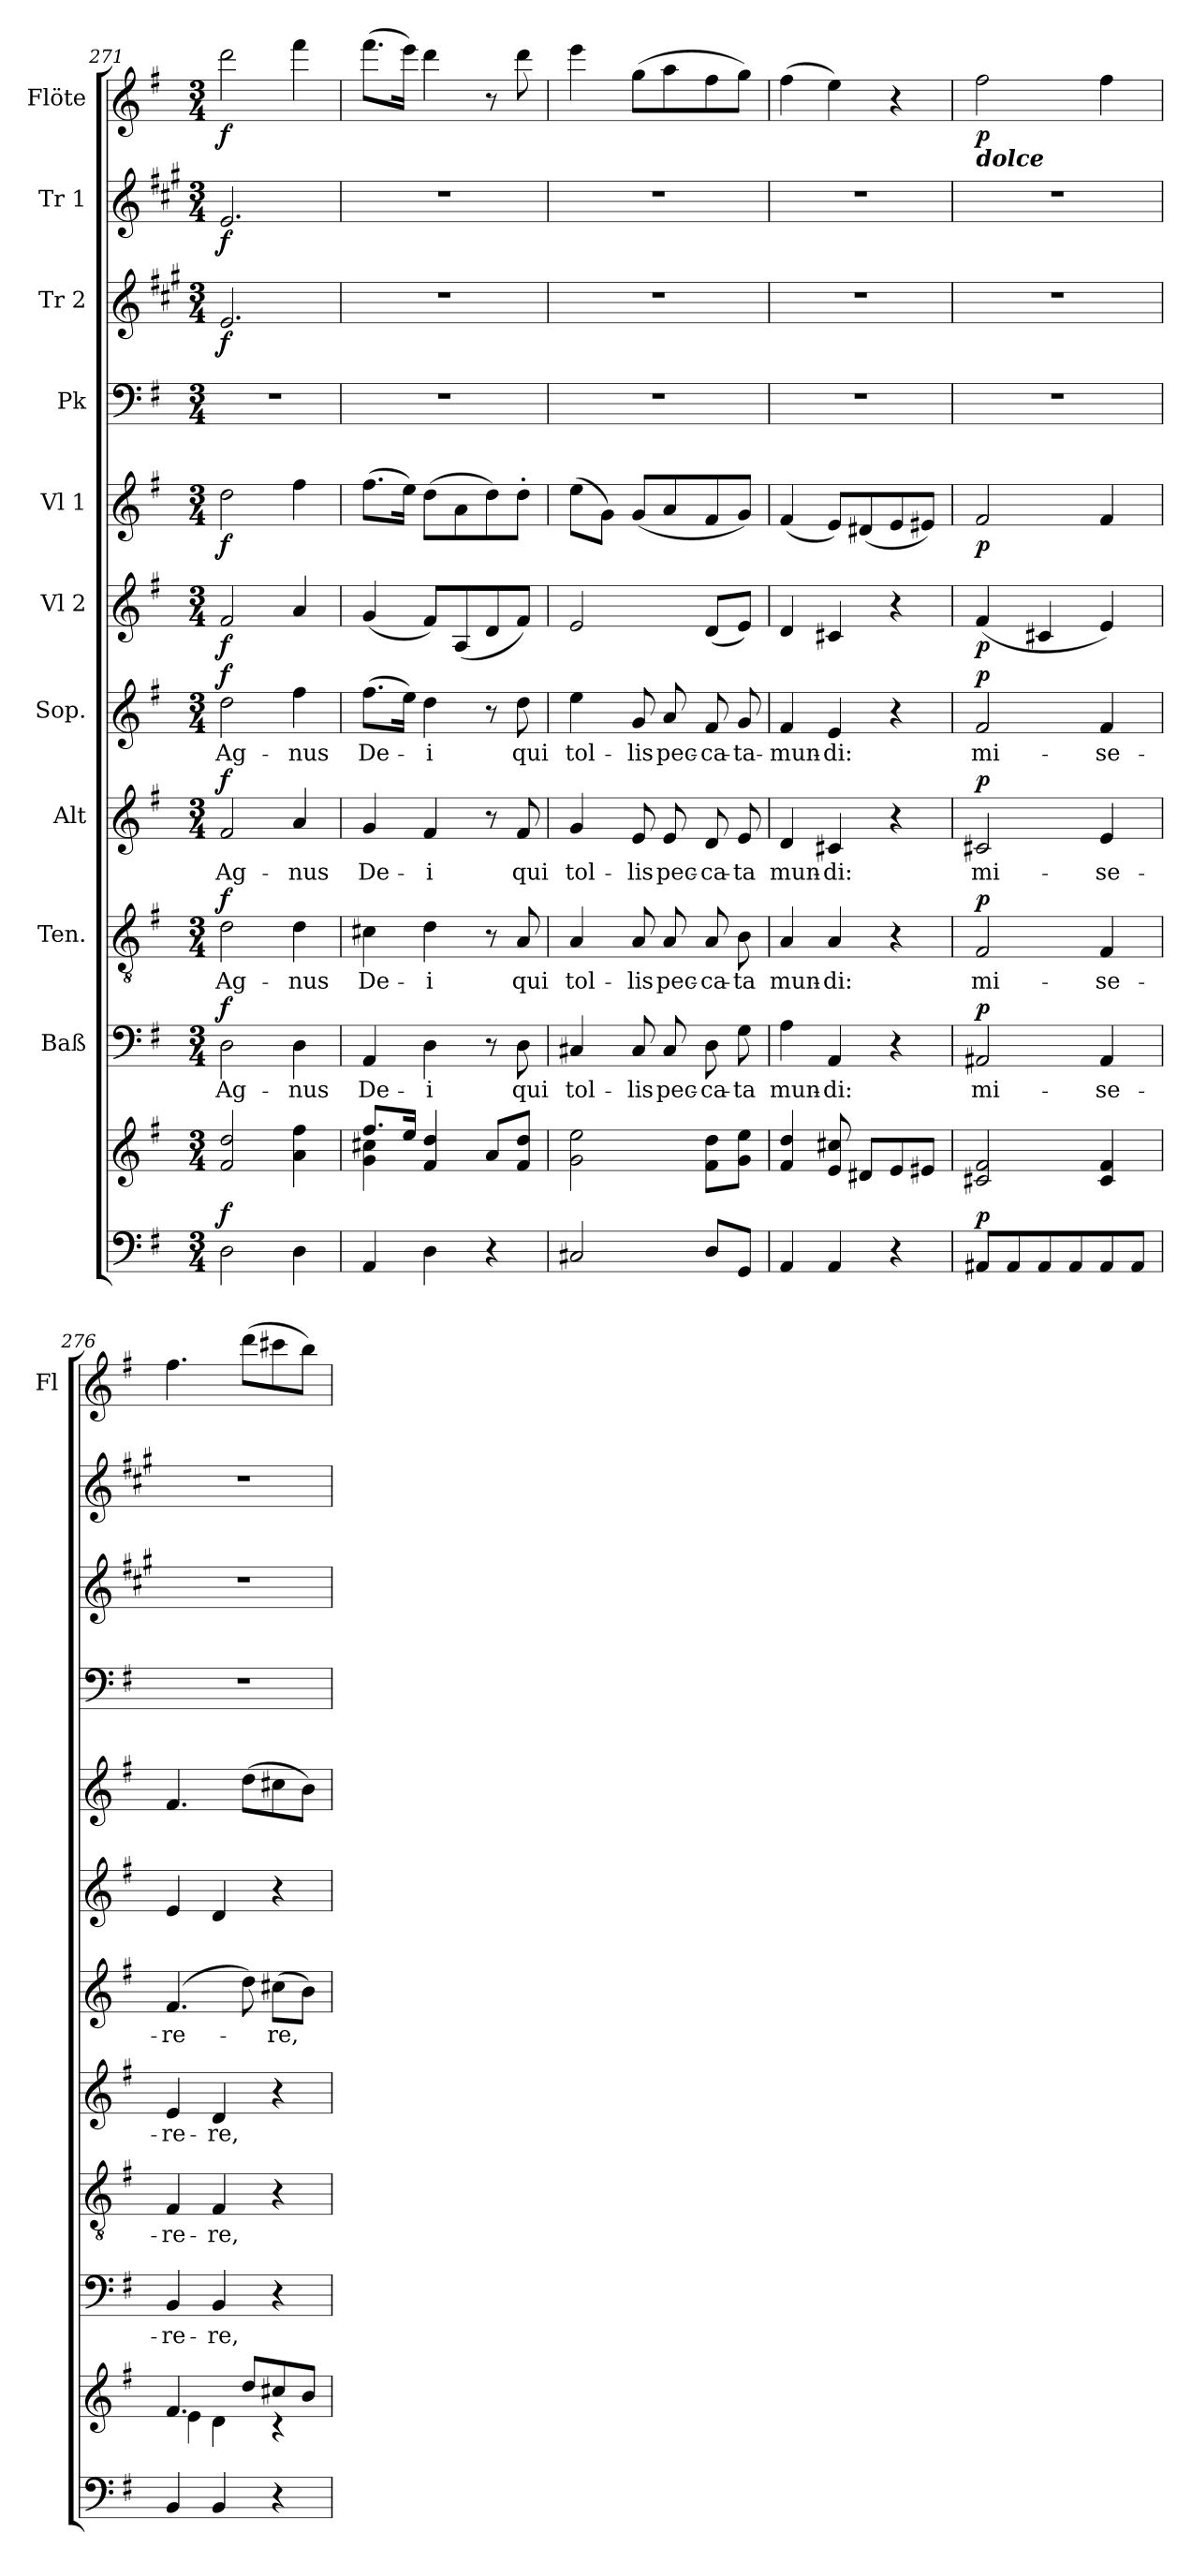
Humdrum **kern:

**kern	**kern	**dynam	**kern	**text	**dynam	**kern	**text	**dynam	**kern	**text	**dynam	**kern	**text	**dynam	**kern	**dynam	**kern	**dynam	**kern	**kern	**dynam	**kern	**dynam	**kern	**dynam
*part11	*part11	*part11	*part10	*part10	*part10	*part9	*part9	*part9	*part8	*part8	*part8	*part7	*part7	*part7	*part6	*part6	*part5	*part5	*part4	*part3	*part3	*part2	*part2	*part1	*part1
*staff12	*staff11	*staff11/12	*staff10	*staff10	*staff10	*staff9	*staff9	*staff9	*staff8	*staff8	*staff8	*staff7	*staff7	*staff7	*staff6	*staff6	*staff5	*staff5	*staff4	*staff3	*staff3	*staff2	*staff2	*staff1	*staff1
*	*	*	*I"Baß	*	*	*I"Ten.	*	*	*I"Alt	*	*	*I"Sop.	*	*	*I"Vl 2	*	*I"Vl 1	*	*I"Pk	*I"Tr 2	*	*I"Tr 1	*	*I"Flöte	*
*	*	*	*	*	*	*	*	*	*	*	*	*	*	*	*	*	*	*	*	*	*	*	*	*I'Fl	*
*clefF4	*clefG2	*	*clefF4	*	*	*clefGv2	*	*	*clefG2	*	*	*clefG2	*	*	*clefG2	*	*clefG2	*	*clefF4	*clefG2	*	*clefG2	*	*clefG2	*
*	*	*	*	*	*	*	*	*	*	*	*	*	*	*	*	*	*	*	*	*ITrd1c2	*	*ITrd1c2	*	*	*
*k[f#]	*k[f#]	*	*k[f#]	*	*	*k[f#]	*	*	*k[f#]	*	*	*k[f#]	*	*	*k[f#]	*	*k[f#]	*	*k[f#]	*k[f#]	*	*k[f#]	*	*k[f#]	*
*G:	*G:	*	*G:	*	*	*G:	*	*	*G:	*	*	*G:	*	*	*G:	*	*G:	*	*G:	*G:	*	*G:	*	*G:	*
*M3/4	*M3/4	*	*M3/4	*	*	*M3/4	*	*	*M3/4	*	*	*M3/4	*	*	*M3/4	*	*M3/4	*	*M3/4	*M3/4	*	*M3/4	*	*M3/4	*
=271	=271	=271	=271	=271	=271	=271	=271	=271	=271	=271	=271	=271	=271	=271	=271	=271	=271	=271	=271	=271	=271	=271	=271	=271	=271
!	!	!LO:DY:a=2	!	!LO:LY:b	!LO:DY:a	!	!LO:LY:b	!LO:DY:a	!	!LO:LY:b	!LO:DY:a	!	!LO:LY:b	!LO:DY:a	!	!LO:DY:b	!	!LO:DY:b	!	!	!LO:DY:b	!	!LO:DY:b	!	!LO:DY:b
2D\	2f#/ 2dd/	f	2D\	Ag-	f	2d\	Ag-	f	2f#/	Ag-	f	2dd\	Ag-	f	2f#/	f	2dd\	f	2.r	2.d/	f	2.d/	f	2ddd\	f
!	!	!	!	!LO:LY:b	!	!	!LO:LY:b	!	!	!LO:LY:b	!	!	!LO:LY:b	!	!	!	!	!	!	!	!	!	!	!	!
4D\	4a\ 4ff#\	.	4D\	-nus	.	4d\	-nus	.	4a/	-nus	.	4ff#\	-nus	.	4a/	.	4ff#\	.	.	.	.	.	.	4fff#\	.
=272	=272	=272	=272	=272	=272	=272	=272	=272	=272	=272	=272	=272	=272	=272	=272	=272	=272	=272	=272	=272	=272	=272	=272	=272	=272
*	*^	*	*	*	*	*	*	*	*	*	*	*	*	*	*	*	*	*	*	*	*	*	*	*	*
!	!	!	!	!	!LO:LY:b	!	!	!LO:LY:b	!	!	!LO:LY:b	!	!	!LO:LY:b	!	!	!	!	!	!	!	!	!	!	!	!
4AA/	8.ff#/L	4g\ 4cc#X\	.	4AA/	De-	.	4c#X\	De-	.	4g/	De-	.	(>8.ff#\L	De-	.	(<4g/	.	(>8.ff#\L	.	2.r	2.r	.	2.r	.	(>8.fff#\L	.
.	16ee/Jk	.	.	.	.	.	.	.	.	.	.	.	16ee\Jk)	.	.	.	.	16ee\Jk)	.	.	.	.	.	.	16eee\Jk)	.
!	!	!	!	!	!LO:LY:b	!	!	!LO:LY:b	!	!	!LO:LY:b	!	!	!LO:LY:b	!	!	!	!	!	!	!	!	!	!	!	!
4D\	4f#/ 4dd/	2ryy	.	4D\	-i	.	4d\	-i	.	4f#/	-i	.	4dd\	-i	.	8f#/L)	.	(>8dd\L	.	.	.	.	.	.	4ddd\	.
.	.	.	.	.	.	.	.	.	.	.	.	.	.	.	.	(<8A/	.	8a\	.	.	.	.	.	.	.	.
4r	8a/L	.	.	8r	.	.	8r	.	.	8r	.	.	8r	.	.	8d/	.	8dd\)	.	.	.	.	.	.	8r	.
!	!	!	!	!	!LO:LY:b	!	!	!LO:LY:b	!	!	!LO:LY:b	!	!	!LO:LY:b	!	!	!	!	!	!	!	!	!	!	!	!
.	8f#/ 8dd/J	.	.	8D\	qui	.	8A/	qui	.	8f#/	qui	.	8dd\	qui	.	8f#/J)	.	8dd'>\J	.	.	.	.	.	.	8ddd\	.
*	*v	*v	*	*	*	*	*	*	*	*	*	*	*	*	*	*	*	*	*	*	*	*	*	*	*	*
=273	=273	=273	=273	=273	=273	=273	=273	=273	=273	=273	=273	=273	=273	=273	=273	=273	=273	=273	=273	=273	=273	=273	=273	=273	=273
!	!	!	!	!LO:LY:b	!	!	!LO:LY:b	!	!	!LO:LY:b	!	!	!LO:LY:b	!	!	!	!	!	!	!	!	!	!	!	!
2C#X/	2g\ 2ee\	.	4C#X/	tol-	.	4A/	tol-	.	4g/	tol-	.	4ee\	tol-	.	2e/	.	(>8ee\L	.	2.r	2.r	.	2.r	.	4eee\	.
.	.	.	.	.	.	.	.	.	.	.	.	.	.	.	.	.	8g\J)	.	.	.	.	.	.	.	.
!	!	!	!	!LO:LY:b	!	!	!LO:LY:b	!	!	!LO:LY:b	!	!	!LO:LY:b	!	!	!	!	!	!	!	!	!	!	!	!
.	.	.	8C#/	-lis	.	8A/	-lis	.	8e/	-lis	.	8g/	-lis	.	.	.	(<8g/L	.	.	.	.	.	.	(>8gg\L	.
!	!	!	!	!LO:LY:b	!	!	!LO:LY:b	!	!	!LO:LY:b	!	!	!LO:LY:b	!	!	!	!	!	!	!	!	!	!	!	!
.	.	.	8C#/	pec-	.	8A/	pec-	.	8e/	pec-	.	8a/	pec-	.	.	.	8a/	.	.	.	.	.	.	8aa\	.
!	!	!	!	!LO:LY:b	!	!	!LO:LY:b	!	!	!LO:LY:b	!	!	!LO:LY:b	!	!	!	!	!	!	!	!	!	!	!	!
8D/L	8f#\ 8dd\L	.	8D\	-ca-	.	8A/	-ca-	.	8d/	-ca-	.	8f#/	-ca-	.	(<8d/L	.	8f#/	.	.	.	.	.	.	8ff#\	.
!	!	!	!	!LO:LY:b	!	!	!LO:LY:b	!	!	!LO:LY:b	!	!	!LO:LY:b	!	!	!	!	!	!	!	!	!	!	!	!
8GG/J	8g\ 8ee\J	.	8G\	-ta	.	8B\	-ta	.	8e/	-ta	.	8g/	-ta-	.	8e/J)	.	8g/J)	.	.	.	.	.	.	8gg\J)	.
!!LO:PB:g=z
=274	=274	=274	=274	=274	=274	=274	=274	=274	=274	=274	=274	=274	=274	=274	=274	=274	=274	=274	=274	=274	=274	=274	=274	=274	=274
!	!	!	!	!LO:LY:b	!	!	!LO:LY:b	!	!	!LO:LY:b	!	!	!LO:LY:b	!	!	!	!	!	!	!	!	!	!	!	!
4AA/	4f#/ 4dd/	.	4A\	mun-	.	4A/	mun-	.	4d/	mun-	.	4f#/	-mun-	.	4d/	.	(<4f#/	.	2.r	2.r	.	2.r	.	(>4ff#\	.
!	!	!	!	!LO:LY:b	!	!	!LO:LY:b	!	!	!LO:LY:b	!	!	!LO:LY:b	!	!	!	!	!	!	!	!	!	!	!	!
4AA/	8e/ 8cc#X/	.	4AA/	-di:	.	4A/	-di:	.	4c#X/	-di:	.	4e/	-di:	.	4c#X/	.	8e/L)	.	.	.	.	.	.	4ee\)	.
.	8d#X/L	.	.	.	.	.	.	.	.	.	.	.	.	.	.	.	(<8d#X/	.	.	.	.	.	.	.	.
4r	8e/	.	4r	.	.	4r	.	.	4r	.	.	4r	.	.	4r	.	8e/	.	.	.	.	.	.	4r	.
.	8e#X/J	.	.	.	.	.	.	.	.	.	.	.	.	.	.	.	8e#X/J)	.	.	.	.	.	.	.	.
=275	=275	=275	=275	=275	=275	=275	=275	=275	=275	=275	=275	=275	=275	=275	=275	=275	=275	=275	=275	=275	=275	=275	=275	=275	=275
!	!	!	!	!	!	!	!	!	!	!	!	!	!	!	!	!	!	!	!	!	!	!	!	!LO:TX:b:Bi:t=dolce	!
!	!	!LO:DY:a=2	!	!LO:LY:b	!LO:DY:a	!	!LO:LY:b	!LO:DY:a	!	!LO:LY:b	!LO:DY:a	!	!LO:LY:b	!LO:DY:a	!	!LO:DY:b	!	!LO:DY:b	!	!	!	!	!	!	!LO:DY:b
8AA#X/L	2c#X/ 2f#/	p	2AA#X/	mi-	p	2F#/	mi-	p	2c#X/	mi-	p	2f#/	mi-	p	(<4f#/	p	2f#/	p	2.r	2.r	.	2.r	.	2ff#\	p
8AA#/	.	.	.	.	.	.	.	.	.	.	.	.	.	.	.	.	.	.	.	.	.	.	.	.	.
8AA#/	.	.	.	.	.	.	.	.	.	.	.	.	.	.	4c#X/	.	.	.	.	.	.	.	.	.	.
8AA#/	.	.	.	.	.	.	.	.	.	.	.	.	.	.	.	.	.	.	.	.	.	.	.	.	.
!	!	!	!	!LO:LY:b	!	!	!LO:LY:b	!	!	!LO:LY:b	!	!	!LO:LY:b	!	!	!	!	!	!	!	!	!	!	!	!
8AA#/	4c#/ 4f#/	.	4AA#/	-se-	.	4F#/	-se-	.	4e/	-se-	.	4f#/	-se-	.	4e/)	.	4f#/	.	.	.	.	.	.	4ff#\	.
8AA#/J	.	.	.	.	.	.	.	.	.	.	.	.	.	.	.	.	.	.	.	.	.	.	.	.	.
=276	=276	=276	=276	=276	=276	=276	=276	=276	=276	=276	=276	=276	=276	=276	=276	=276	=276	=276	=276	=276	=276	=276	=276	=276	=276
*	*^	*	*	*	*	*	*	*	*	*	*	*	*	*	*	*	*	*	*	*	*	*	*	*	*
!	!	!	!	!	!LO:LY:b	!	!	!LO:LY:b	!	!	!LO:LY:b	!	!	!LO:LY:b	!	!	!	!	!	!	!	!	!	!	!	!
4BB/	4.f#/	4e\	.	4BB/	-re-	.	4F#/	-re-	.	4e/	-re-	.	(4.f#/	-re-	.	4e/	.	4.f#/	.	2.r	2.r	.	2.r	.	4.ff#\	.
!	!	!	!	!	!LO:LY:b	!	!	!LO:LY:b	!	!	!LO:LY:b	!	!	!	!	!	!	!	!	!	!	!	!	!	!	!
4BB/	.	4d\	.	4BB/	-re,	.	4F#/	-re,	.	4d/	-re,	.	.	.	.	4d/	.	.	.	.	.	.	.	.	.	.
.	8dd/L	.	.	.	.	.	.	.	.	.	.	.	8dd\)	.	.	.	.	(>8dd\L	.	.	.	.	.	.	(>8ddd\L	.
!	!	!	!	!	!	!	!	!	!	!	!	!	!	!LO:LY:b	!	!	!	!	!	!	!	!	!	!	!	!
4r	8cc#X/	4rc	.	4r	.	.	4r	.	.	4r	.	.	(>8cc#X\L	-re,	.	4r	.	8cc#X\	.	.	.	.	.	.	8ccc#X\	.
.	8b/J	.	.	.	.	.	.	.	.	.	.	.	8b\J)	.	.	.	.	8b\J)	.	.	.	.	.	.	8bb\J)	.
*	*v	*v	*	*	*	*	*	*	*	*	*	*	*	*	*	*	*	*	*	*	*	*	*	*	*	*
=	=	=	=	=	=	=	=	=	=	=	=	=	=	=	=	=	=	=	=	=	=	=	=	=	=
*-	*-	*-	*-	*-	*-	*-	*-	*-	*-	*-	*-	*-	*-	*-	*-	*-	*-	*-	*-	*-	*-	*-	*-	*-	*-
